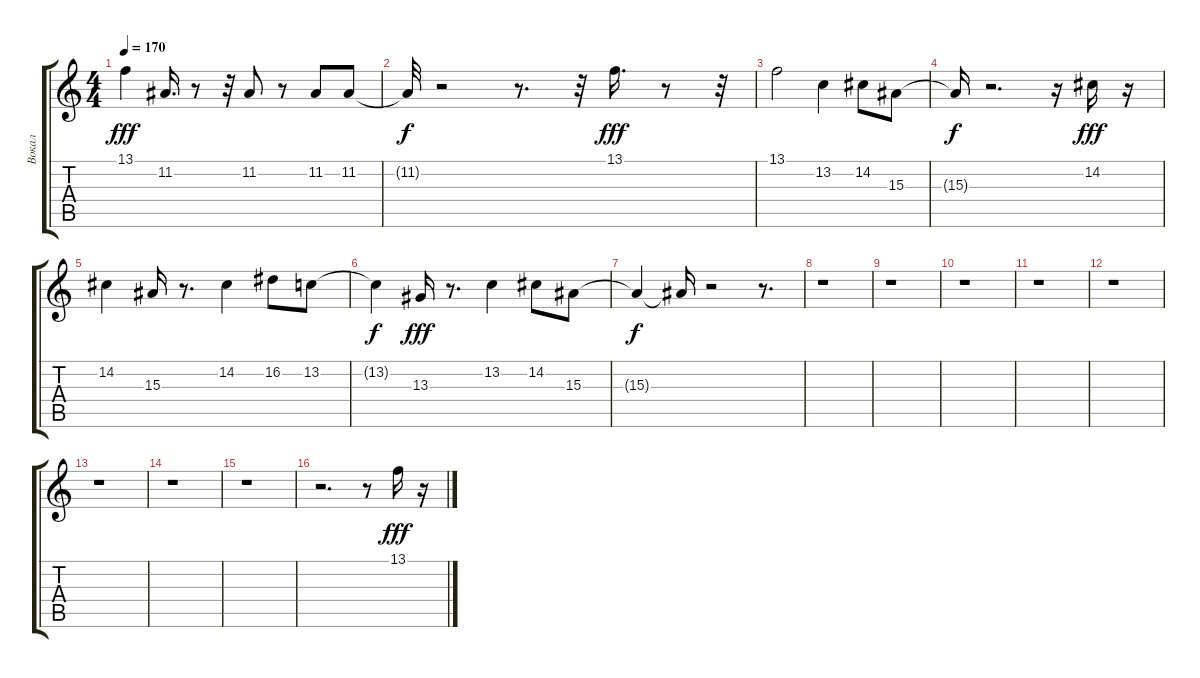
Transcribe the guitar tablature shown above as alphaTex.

\track ("Вокал" "Вокал") {instrument altosax}
\staff {score tabs}
\tuning (E4 B3 G3 D3 A2 E2) {hide}
\ts (4 4)
\tempo 170
\clef g2
\ks c
13.1.4{dy fff} 11.2.16{d} r.8 r.32 11.2.8 r.8 11.2.8 11.2.8 |
11.2{t}.32{dy f} r.2 r.8{d} r.32 13.1.16{d dy fff} r.8 r.32 |
13.1.2 13.2.4 14.2.8 15.3.8 |
15.3{t}.16{dy f} r.2{d} r.16 14.2.16{dy fff} r.16 |
14.2.4 15.3.16 r.8{d} 14.2.4 16.2.8 13.2.8 |
13.2{t}.4{dy f} 13.3.16{dy fff} r.8{d} 13.2.4 14.2.8 15.3.8 |
15.3{t}.4{dy f} 15.3{t}.16 r.2 r.8{d} |
r.1 |
r.1 |
r.1 |
r.1 |
r.1 |
r.1 |
r.1 |
r.1 |
r.2{d} r.8 13.1.16{dy fff} r.16
